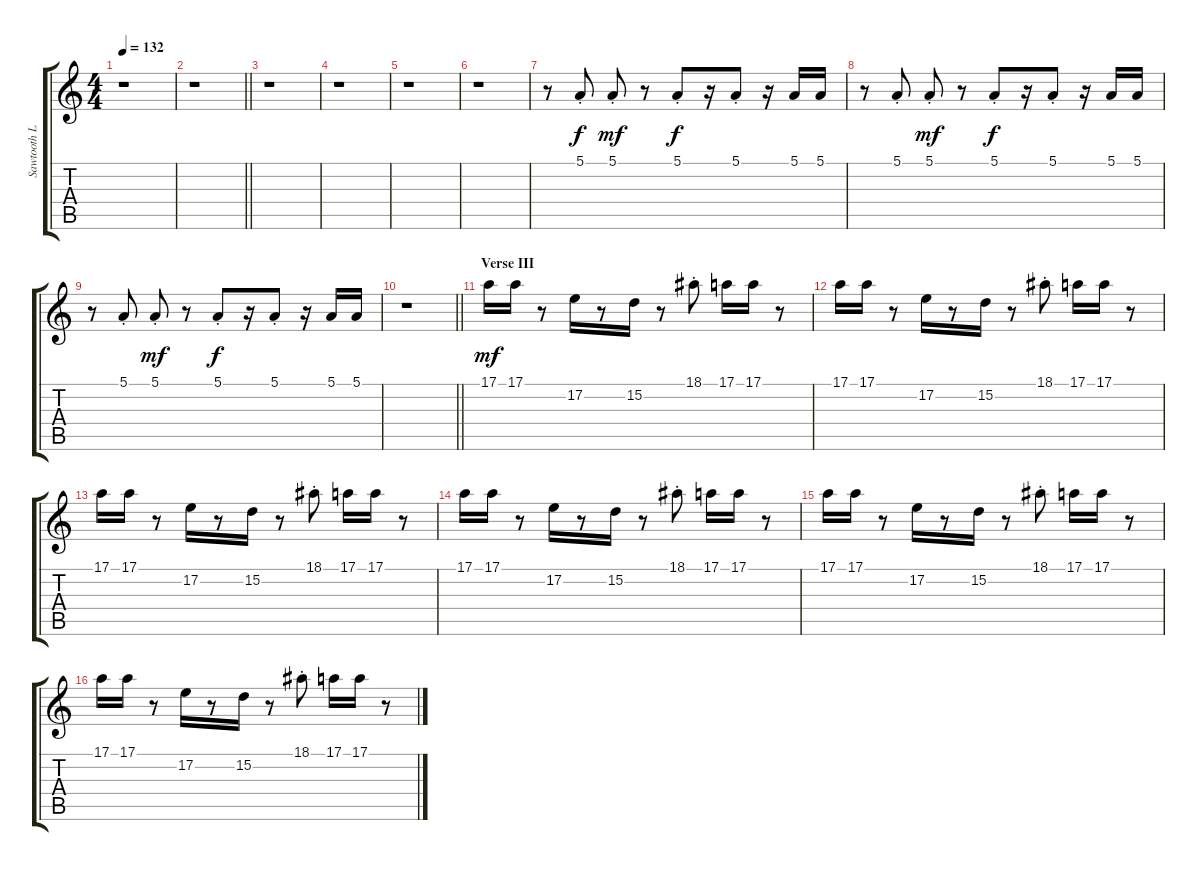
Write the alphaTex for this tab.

\track ("Sawtooth Lead I" "Sawtooth L") {instrument lead2sawtooth}
\staff {score tabs}
\tuning (E4 B3 G3 D3 A2 E2) {hide}
\ts (4 4)
\tempo 132
\clef g2
\ks c
r.1{dy mf} |
\barLineRight lightlight
r.1 |
\section ("" "")
r.1 |
r.1 |
r.1 |
r.1 |
r.8 5.1{st}.8{dy f} 5.1{st}.8{dy mf} r.8 5.1{st}.8{dy f} r.16 5.1{st}.8 r.16 5.1.16 5.1.16 |
r.8 5.1{st}.8 5.1{st}.8{dy mf} r.8 5.1{st}.8{dy f} r.16 5.1{st}.8 r.16 5.1.16 5.1.16 |
r.8 5.1{st}.8 5.1{st}.8{dy mf} r.8 5.1{st}.8{dy f} r.16 5.1{st}.8 r.16 5.1.16 5.1.16 |
\barLineRight lightlight
r.1 |
\section ("" "Verse III")
17.1.16{dy mf volume 14 instrument lead1square} 17.1.16 r.8 17.2.16 r.8 15.2.16 r.8 18.1{st}.8 17.1.16 17.1.16 r.8 |
17.1.16 17.1.16 r.8 17.2.16 r.8 15.2.16 r.8 18.1{st}.8 17.1.16 17.1.16 r.8 |
17.1.16 17.1.16 r.8 17.2.16 r.8 15.2.16 r.8 18.1{st}.8 17.1.16 17.1.16 r.8 |
17.1.16 17.1.16 r.8 17.2.16 r.8 15.2.16 r.8 18.1{st}.8 17.1.16 17.1.16 r.8 |
17.1.16 17.1.16 r.8 17.2.16 r.8 15.2.16 r.8 18.1{st}.8 17.1.16 17.1.16 r.8 |
17.1.16 17.1.16 r.8 17.2.16 r.8 15.2.16 r.8 18.1{st}.8 17.1.16 17.1.16 r.8
